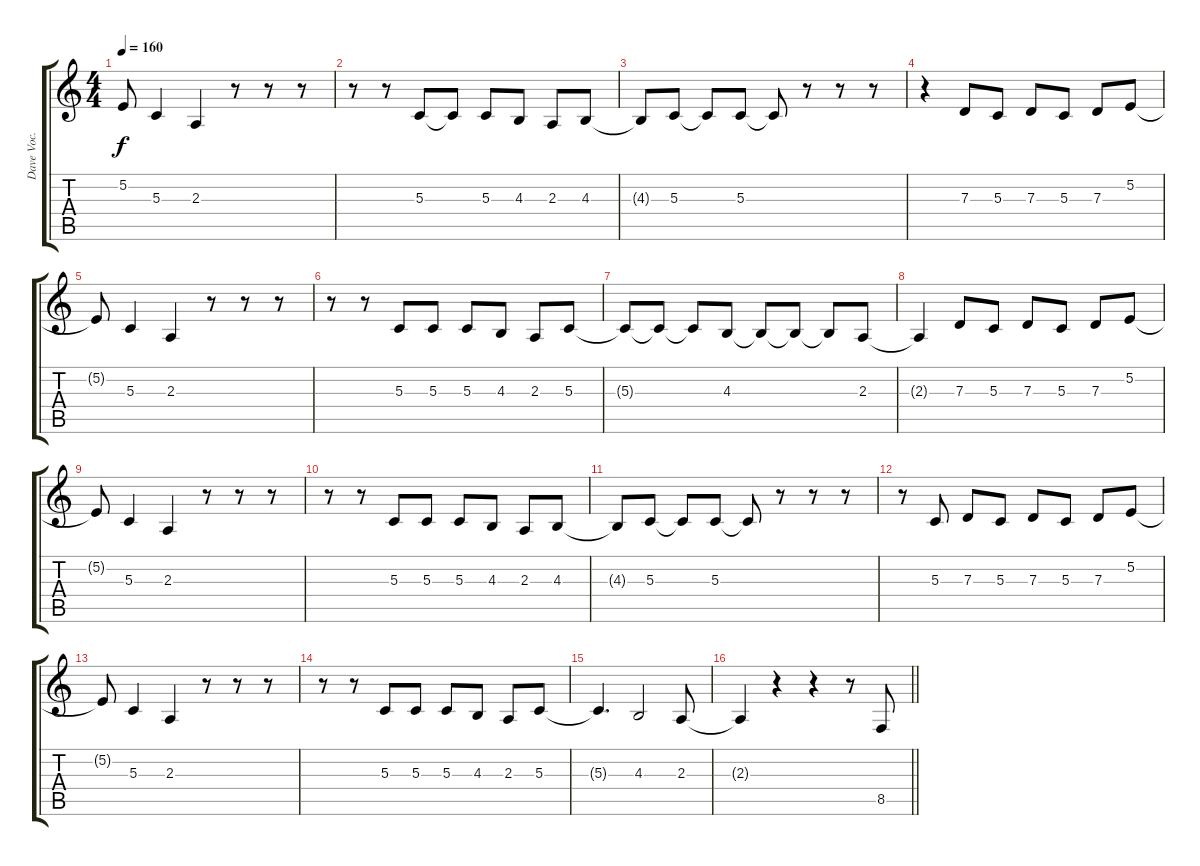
\track ("Dave Voc." "Dave Voc.") {instrument lead2sawtooth}
\staff {score tabs}
\tuning (E4 B3 G3 D3 A2 E2) {hide}
\ts (4 4)
\tempo 160
\clef g2
\ks c
5.2{t}.8{dy f} 5.3.4 2.3.4 r.8 r.8 r.8 |
r.8 r.8 5.3.8 5.3{t}.8 5.3.8 4.3.8 2.3.8 4.3.8 |
4.3{t}.8 5.3.8 5.3{t}.8 5.3.8 5.3{t}.8 r.8 r.8 r.8 |
r.4 7.3.8 5.3.8 7.3.8 5.3.8 7.3.8 5.2.8 |
5.2{t}.8 5.3.4 2.3.4 r.8 r.8 r.8 |
r.8 r.8 5.3.8 5.3.8 5.3.8 4.3.8 2.3.8 5.3.8 |
5.3{t}.8 5.3{t}.8 5.3{t}.8 4.3.8 4.3{t}.8 4.3{t}.8 4.3{t}.8 2.3.8 |
2.3{t}.4 7.3.8 5.3.8 7.3.8 5.3.8 7.3.8 5.2.8 |
5.2{t}.8 5.3.4 2.3.4 r.8 r.8 r.8 |
r.8 r.8 5.3.8 5.3.8 5.3.8 4.3.8 2.3.8 4.3.8 |
4.3{t}.8 5.3.8 5.3{t}.8 5.3.8 5.3{t}.8 r.8 r.8 r.8 |
r.8 5.3.8 7.3.8 5.3.8 7.3.8 5.3.8 7.3.8 5.2.8 |
5.2{t}.8 5.3.4 2.3.4 r.8 r.8 r.8 |
r.8 r.8 5.3.8 5.3.8 5.3.8 4.3.8 2.3.8 5.3.8 |
5.3{t}.4{d} 4.3.2 2.3.8 |
\barLineRight lightlight
2.3{t}.4 r.4 r.4 r.8 8.5.8
